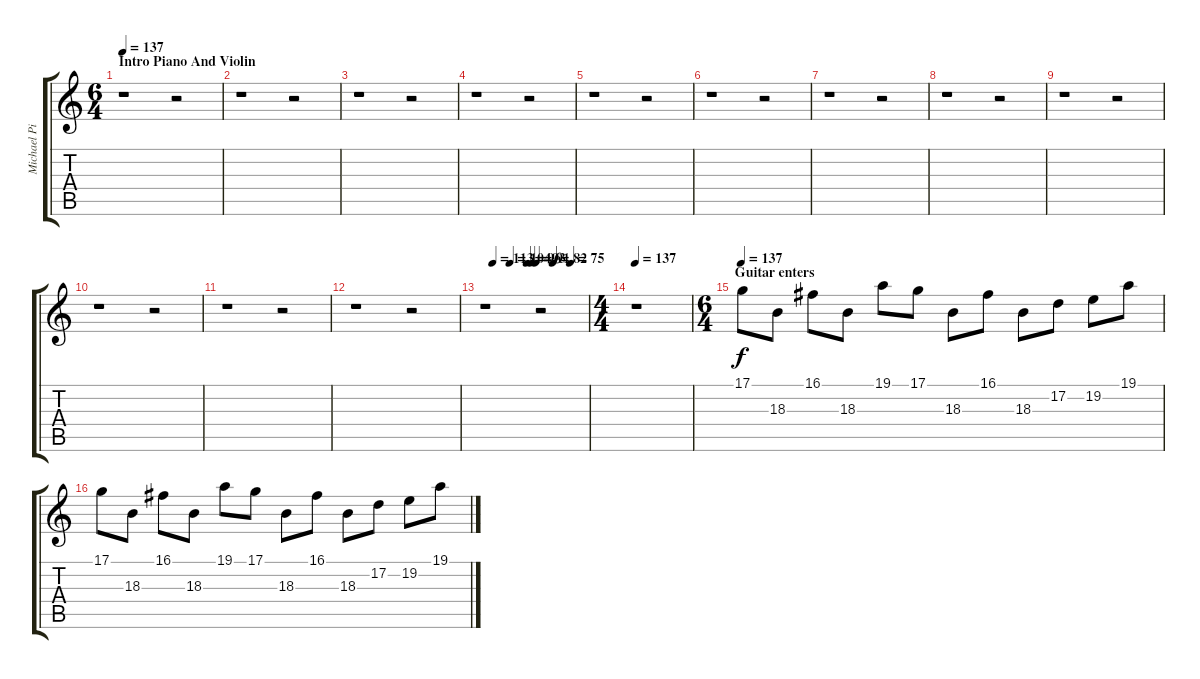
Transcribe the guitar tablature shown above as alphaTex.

\track ("Michael Pinella" "Michael Pi") {instrument pad1newage}
\staff {score tabs}
\tuning (D4 A3 F3 C3 G2 D2) {hide}
\ts (6 4)
\section ("" "Intro Piano And Violin")
\tempo 137
\tempo 115
\tempo 137
\clef g2
\ks c
r.1{dy f instrument pad1newage} r.2 |
r.1 r.2 |
r.1 r.2 |
r.1 r.2 |
r.1 r.2 |
r.1 r.2 |
r.1 r.2 |
r.1 r.2 |
r.1 r.2 |
r.1 r.2 |
r.1 r.2 |
r.1 r.2 |
\tempo (113 0.08333333333333333)
\tempo (104 0.25)
\tempo (96 0.4166666666666667)
\tempo (93 0.4583333333333333)
\tempo (91 0.5)
\tempo (82 0.6666666666666666)
\tempo (75 0.8333333333333334)
r.1 r.2 |
\ts (4 4)
\tempo 137
r.1 |
\ts (6 4)
\section ("" "Guitar enters")
\tempo 137
17.1.8 18.3.8 16.1.8 18.3.8 19.1.8 17.1.8 18.3.8 16.1.8 18.3.8 17.2.8 19.2.8 19.1.8 |
17.1.8 18.3.8 16.1.8 18.3.8 19.1.8 17.1.8 18.3.8 16.1.8 18.3.8 17.2.8 19.2.8 19.1.8
